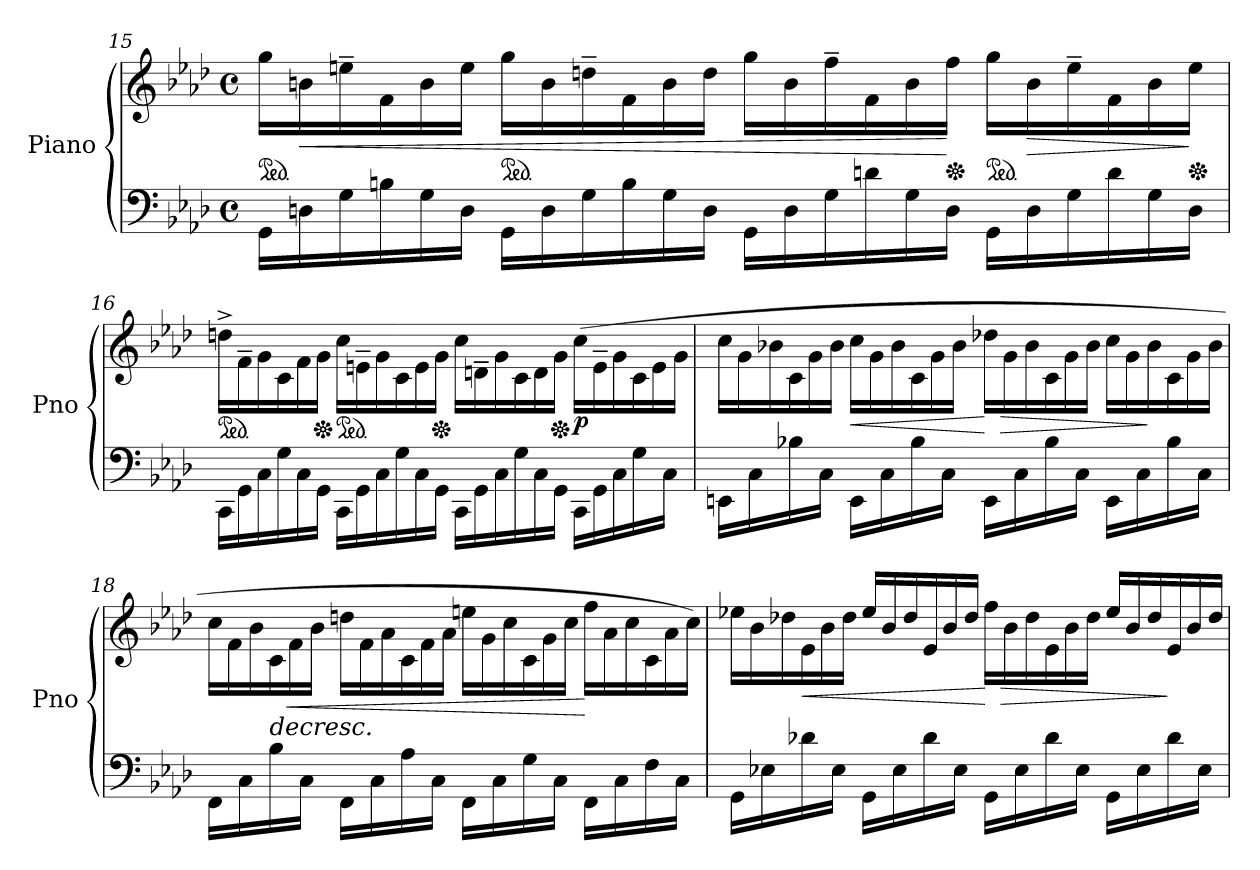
**kern	**kern	**dynam
*part1	*part1	*part1
*staff2	*staff1	*staff1/2
*I"Piano	*	*
*I'Pno	*	*
!!LO:LB:g=z
*clefF4	*clefG2	*
*k[b-e-a-d-]	*k[b-e-a-d-]	*
*M4/4	*M4/4	*
*met(c)	*met(c)	*
*Xtuplet	*	*
*	*ped	*
*	*Xtuplet	*
=15	=15	=15
24GG\LL	24gg\LL	.
!	!	!LO:HP:b
24Dn\	24bn\	<
24G\	24een~\	.
24Bn\	24f\	.
24G\	24b\	.
24D\JJ	24ee\JJ	.
*	*ped	*
24GG\LL	24gg\LL	.
24D\	24b\	.
24G\	24ddn~\	.
24B\	24f\	.
24G\	24b\	.
24D\JJ	24dd\JJ	.
24GG\LL	24gg\LL	.
24D\	24b\	.
24G\	24ff~\	.
24dn\	24f\	.
24G\	24b\	.
*	*Xped	*
24D\JJ	24ff\JJ	[
*	*ped	*
24GG\LL	24gg\LL	.
!	!	!LO:HP:b
24D\	24b\	>
24G\	24ee~\	.
24d\	24f\	.
24G\	24b\	.
*	*Xped	*
24D\JJ	24ee\JJ	]
!!LO:PB:g=z
=16	=16	=16
*	*ped	*
24CC\LL	24ddn^\LL	.
24GG\	24f~\	.
24C\	24g\	.
24G\	24c\	.
24C\	24f\	.
*	*Xped	*
24GG\JJ	24g\JJ	.
*	*ped	*
24CC\LL	24cc\LL	.
24GG\	24en~\	.
24C\	24g\	.
24G\	24c\	.
24C\	24e\	.
*	*Xped	*
24GG\JJ	24g\JJ	.
24CC\LL	24cc\LL	.
24GG\	24dn~\	.
24C\	24g\	.
24G\	24c\	.
24C\	24d\	.
*	*Xped	*
24GG\JJ	24g\JJ	.
!	!	!LO:DY:b
24CC\LL	(>24cc\LL	p
24GG\	24e~\	.
24C\	24g\	.
16G\	24c\	.
.	24e\	.
16C\JJ	.	.
.	24g\JJ	.
!!LO:LB:g=z
=17	=17	=17
16EEn\LL	24cc\LL	.
.	24g\	.
16C\	.	.
.	24b-X\	.
16B-X\	24c\	.
.	24g\	.
16C\JJ	.	.
.	24b-\JJ	.
!	!	!LO:HP:b
16EE\LL	24cc\LL	<
.	24g\	.
16C\	.	.
.	24b-\	.
16B-\	24c\	.
.	24g\	.
16C\JJ	.	.
.	24b-\JJ	.
16EE\LL	24dd-X\LL	[
!	!	!LO:HP:b
.	24g\	>
16C\	.	.
.	24b-\	.
16B-\	24c\	.
.	24g\	.
16C\JJ	.	.
.	24b-\JJ	.
16EE\LL	24cc\LL	.
.	24g\	.
16C\	.	.
.	24b-\	]
16B-\	24c\	.
.	24g\	.
16C\JJ	.	.
.	24b-\JJ	.
!!LO:LB:g=z
=18	=18	=18
16FF\LL	24cc\LL	.
.	24f\	.
16C\	.	.
.	24b-\	.
!	!	!LO:HP:b
16B-\	24c\	>
!	!	!LO:HP:b
.	24f\	<
16C\JJ	.	.
.	24b-\JJ	.
16FF\LL	24ddn\LL	.
.	24f\	.
16C\	.	.
.	24a-\	.
16A-\	24c\	.
.	24f\	.
16C\JJ	.	.
.	24a-\JJ	.
16FF\LL	24een\LL	.
.	24g\	.
16C\	.	.
.	24cc\	.
16G\	24c\	.
.	24g\	.
16C\JJ	.	.
.	24cc\JJ	.
16FF\LL	24ff\LL	[
.	24a-\	.
16C\	.	.
.	24cc\	.
16F\	24c\	]
.	24a-\	.
16C\JJ	.	.
.	24cc\JJ)	.
!!LO:LB:g=z
=19	=19	=19
16GG\LL	24ee-X\LL	.
.	24b-\	.
16E-X\	.	.
.	24dd-X\	.
!	!	!LO:HP:b
16d-X\	24e-\	<
.	24b-\	.
16E-\JJ	.	.
.	24dd-\JJ	.
16GG\LL	24ee-/LL	.
.	24b-/	.
16E-\	.	.
.	24dd-/	.
16d-\	24e-/	.
.	24b-/	.
16E-\JJ	.	.
.	24dd-/JJ	.
16GG\LL	24ff\LL	[
!	!	!LO:HP:b
.	24b-\	>
16E-\	.	.
.	24dd-\	.
16d-\	24e-\	.
.	24b-\	.
16E-\JJ	.	.
.	24dd-\JJ	.
16GG\LL	24ee-/LL	.
.	24b-/	.
16E-\	.	.
.	24dd-/	.
16d-\	24e-/	]
.	24b-/	.
16E-\JJ	.	.
.	24dd-/JJ	.
=	=	=
*-	*-	*-
